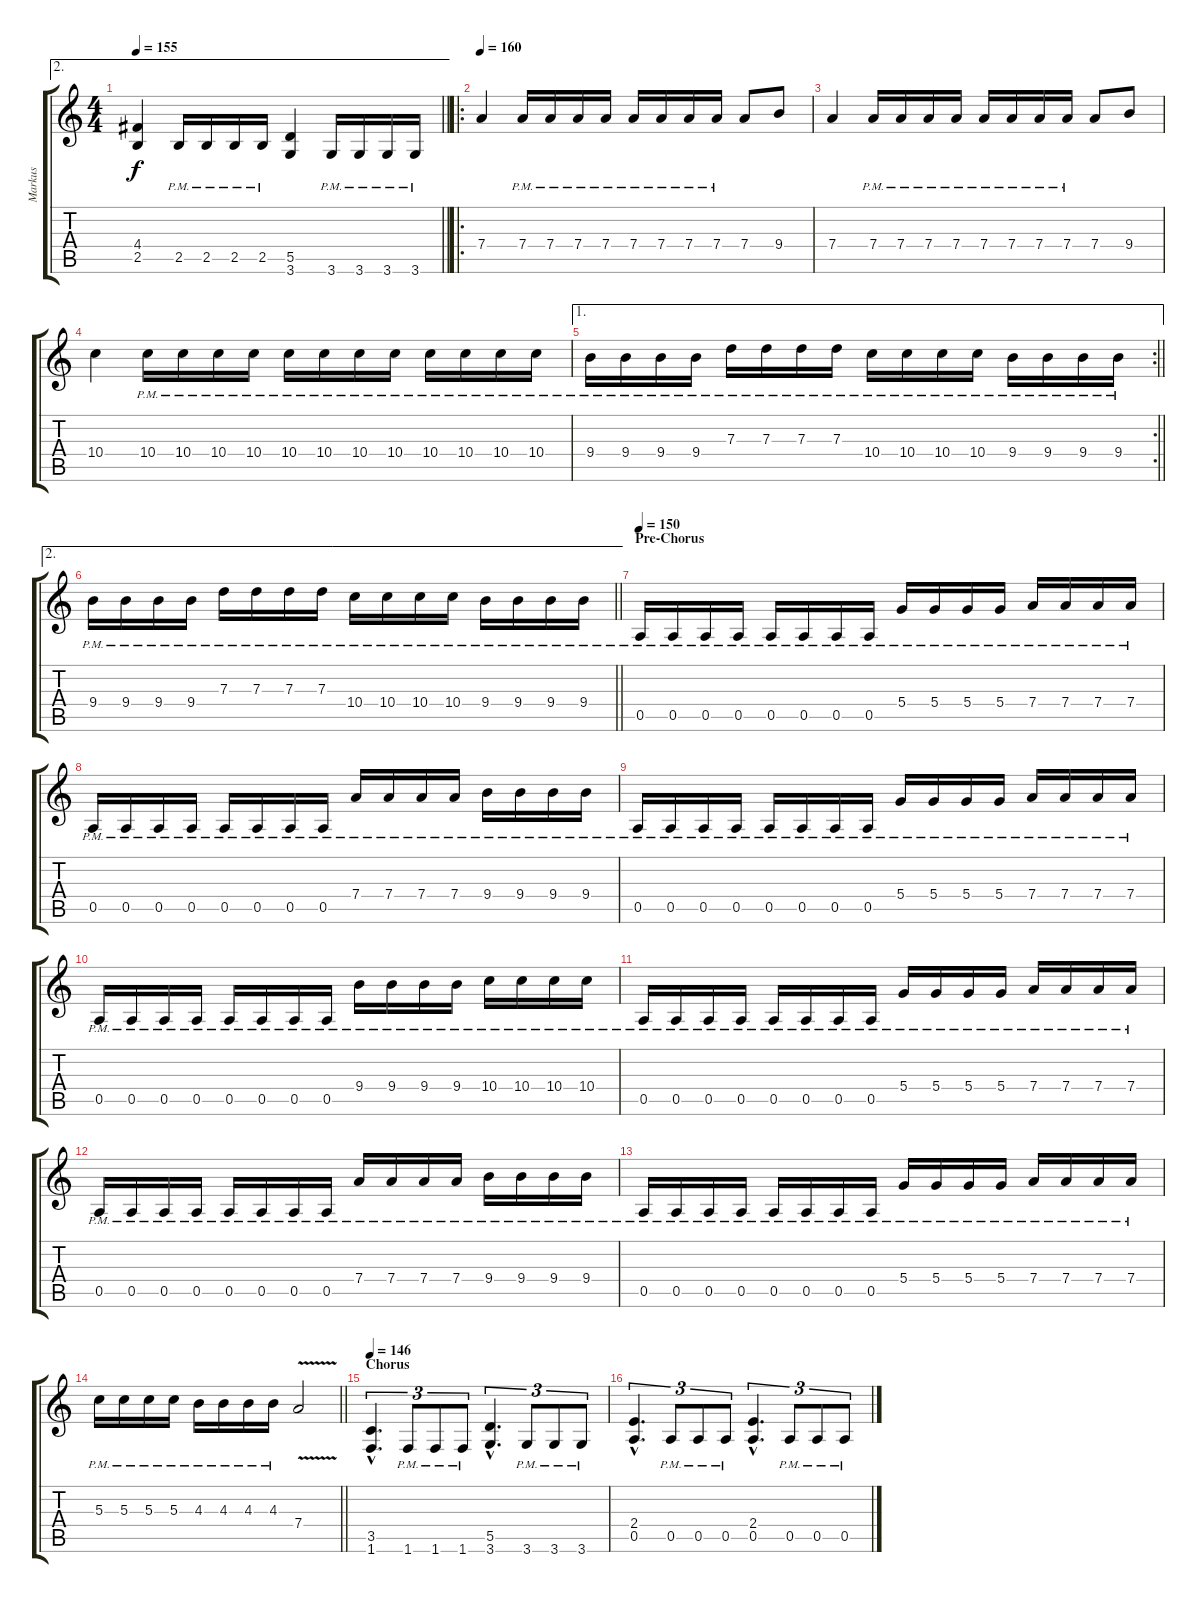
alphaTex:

\track ("Markus" "Markus") {instrument distortionguitar}
\staff {score tabs}
\tuning (E4 B3 G3 D3 A2 E2) {hide}
\ae 2
\ts (4 4)
\tempo 155
\clef g2
\barLineRight lightlight
\ks c
(4.4 2.5).4{dy f} 2.5{pm}.16 2.5{pm}.16 2.5{pm}.16 2.5{pm}.16 (5.5 3.6).4 3.6{pm}.16 3.6{pm}.16 3.6{pm}.16 3.6{pm}.16 |
\ro
\section ("" "")
\tempo 160
7.4.4 7.4{pm}.16 7.4{pm}.16 7.4{pm}.16 7.4{pm}.16 7.4{pm}.16 7.4{pm}.16 7.4{pm}.16 7.4{pm}.16 7.4.8 9.4.8 |
7.4.4 7.4{pm}.16 7.4{pm}.16 7.4{pm}.16 7.4{pm}.16 7.4{pm}.16 7.4{pm}.16 7.4{pm}.16 7.4{pm}.16 7.4.8 9.4.8 |
10.4.4 10.4{pm}.16 10.4{pm}.16 10.4{pm}.16 10.4{pm}.16 10.4{pm}.16 10.4{pm}.16 10.4{pm}.16 10.4{pm}.16 10.4{pm}.16 10.4{pm}.16 10.4{pm}.16 10.4{pm}.16 |
\ae 1
\rc 2
\barLineRight lightlight
9.4{pm}.16 9.4{pm}.16 9.4{pm}.16 9.4{pm}.16 7.3{pm}.16 7.3{pm}.16 7.3{pm}.16 7.3{pm}.16 10.4{pm}.16 10.4{pm}.16 10.4{pm}.16 10.4{pm}.16 9.4{pm}.16 9.4{pm}.16 9.4{pm}.16 9.4{pm}.16 |
\ae 2
\barLineRight lightlight
9.4{pm}.16 9.4{pm}.16 9.4{pm}.16 9.4{pm}.16 7.3{pm}.16 7.3{pm}.16 7.3{pm}.16 7.3{pm}.16 10.4{pm}.16 10.4{pm}.16 10.4{pm}.16 10.4{pm}.16 9.4{pm}.16 9.4{pm}.16 9.4{pm}.16 9.4{pm}.16 |
\section ("" "Pre-Chorus")
\tempo 150
0.5{pm}.16 0.5{pm}.16 0.5{pm}.16 0.5{pm}.16 0.5{pm}.16 0.5{pm}.16 0.5{pm}.16 0.5{pm}.16 5.4{pm}.16 5.4{pm}.16 5.4{pm}.16 5.4{pm}.16 7.4{pm}.16 7.4{pm}.16 7.4{pm}.16 7.4{pm}.16 |
0.5{pm}.16 0.5{pm}.16 0.5{pm}.16 0.5{pm}.16 0.5{pm}.16 0.5{pm}.16 0.5{pm}.16 0.5{pm}.16 7.4{pm}.16 7.4{pm}.16 7.4{pm}.16 7.4{pm}.16 9.4{pm}.16 9.4{pm}.16 9.4{pm}.16 9.4{pm}.16 |
0.5{pm}.16 0.5{pm}.16 0.5{pm}.16 0.5{pm}.16 0.5{pm}.16 0.5{pm}.16 0.5{pm}.16 0.5{pm}.16 5.4{pm}.16 5.4{pm}.16 5.4{pm}.16 5.4{pm}.16 7.4{pm}.16 7.4{pm}.16 7.4{pm}.16 7.4{pm}.16 |
0.5{pm}.16 0.5{pm}.16 0.5{pm}.16 0.5{pm}.16 0.5{pm}.16 0.5{pm}.16 0.5{pm}.16 0.5{pm}.16 9.4{pm}.16 9.4{pm}.16 9.4{pm}.16 9.4{pm}.16 10.4{pm}.16 10.4{pm}.16 10.4{pm}.16 10.4{pm}.16 |
0.5{pm}.16 0.5{pm}.16 0.5{pm}.16 0.5{pm}.16 0.5{pm}.16 0.5{pm}.16 0.5{pm}.16 0.5{pm}.16 5.4{pm}.16 5.4{pm}.16 5.4{pm}.16 5.4{pm}.16 7.4{pm}.16 7.4{pm}.16 7.4{pm}.16 7.4{pm}.16 |
0.5{pm}.16 0.5{pm}.16 0.5{pm}.16 0.5{pm}.16 0.5{pm}.16 0.5{pm}.16 0.5{pm}.16 0.5{pm}.16 7.4{pm}.16 7.4{pm}.16 7.4{pm}.16 7.4{pm}.16 9.4{pm}.16 9.4{pm}.16 9.4{pm}.16 9.4{pm}.16 |
0.5{pm}.16 0.5{pm}.16 0.5{pm}.16 0.5{pm}.16 0.5{pm}.16 0.5{pm}.16 0.5{pm}.16 0.5{pm}.16 5.4{pm}.16 5.4{pm}.16 5.4{pm}.16 5.4{pm}.16 7.4{pm}.16 7.4{pm}.16 7.4{pm}.16 7.4{pm}.16 |
\barLineRight lightlight
5.3{pm}.16 5.3{pm}.16 5.3{pm}.16 5.3{pm}.16 4.3{pm}.16 4.3{pm}.16 4.3{pm}.16 4.3{pm}.16 7.4{v}.2 |
\section ("" "Chorus")
\tempo 146
(3.5{hac} 1.6{hac}).4{d tu (3 2)} 1.6{pm}.8{tu (3 2)} 1.6{pm}.8{tu (3 2)} 1.6{pm}.8{tu (3 2)} (5.5{hac} 3.6{hac}).4{d tu (3 2)} 3.6{pm}.8{tu (3 2)} 3.6{pm}.8{tu (3 2)} 3.6{pm}.8{tu (3 2)} |
(2.4{hac} 0.5{hac}).4{d tu (3 2)} 0.5{pm}.8{tu (3 2)} 0.5{pm}.8{tu (3 2)} 0.5{pm}.8{tu (3 2)} (2.4{hac} 0.5{hac}).4{d tu (3 2)} 0.5{pm}.8{tu (3 2)} 0.5{pm}.8{tu (3 2)} 0.5{pm}.8{tu (3 2)}
